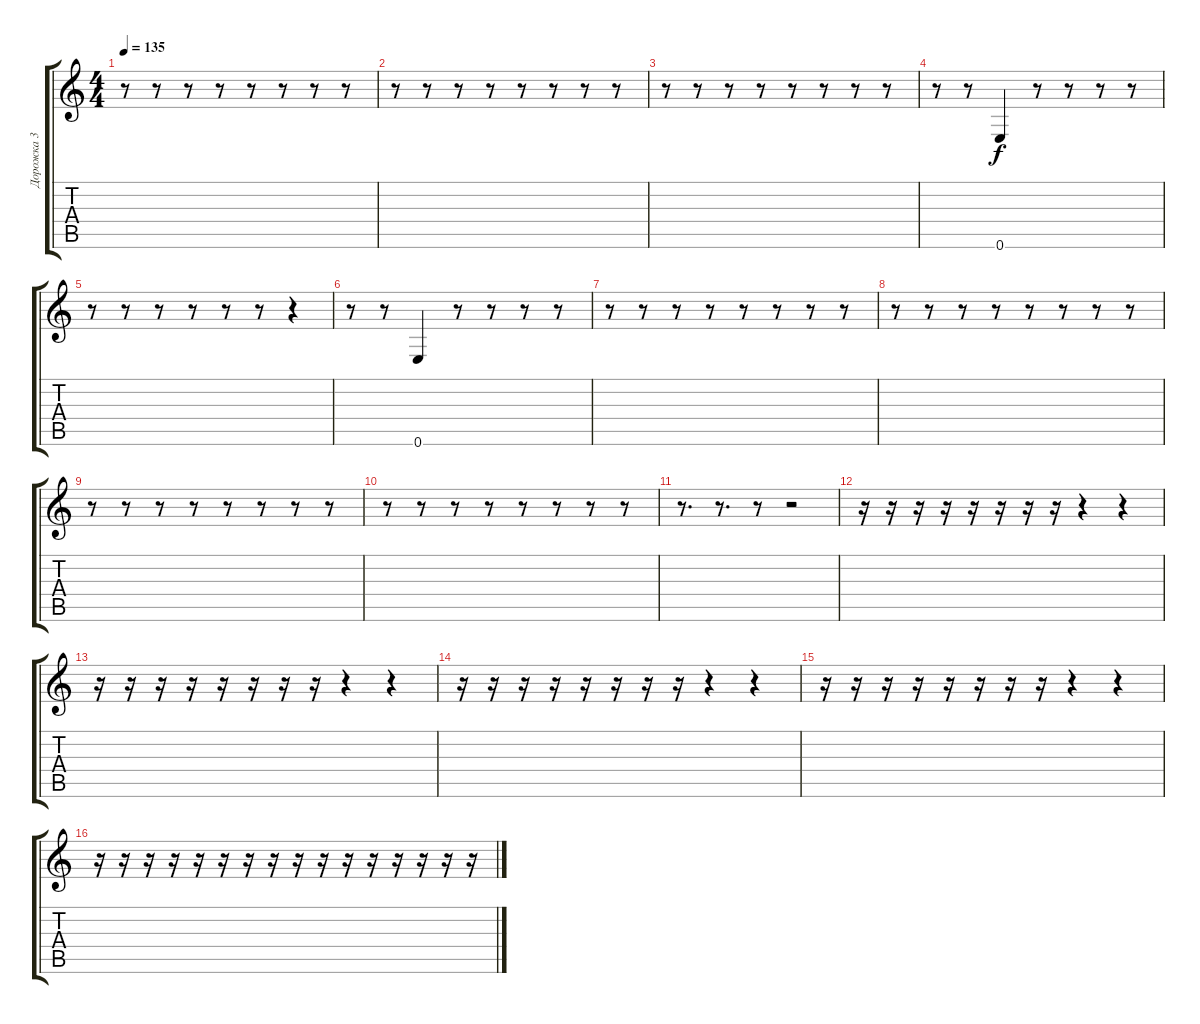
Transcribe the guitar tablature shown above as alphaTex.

\track ("Дорожка 3" "Дорожка 3") {instrument electricbasspick}
\staff {score tabs}
\tuning (E4 B3 G3 D3 A2 E2) {hide}
\ts (4 4)
\tempo 135
\clef g2
\ks c
r.8{dy f} r.8 r.8 r.8 r.8 r.8 r.8 r.8 |
r.8 r.8 r.8 r.8 r.8 r.8 r.8 r.8 |
r.8 r.8 r.8 r.8 r.8 r.8 r.8 r.8 |
r.8 r.8 0.6.4 r.8 r.8 r.8 r.8 |
r.8 r.8 r.8 r.8 r.8 r.8 r.4 |
r.8 r.8 0.6.4 r.8 r.8 r.8 r.8 |
r.8 r.8 r.8 r.8 r.8 r.8 r.8 r.8 |
r.8 r.8 r.8 r.8 r.8 r.8 r.8 r.8 |
r.8 r.8 r.8 r.8 r.8 r.8 r.8 r.8 |
r.8 r.8 r.8 r.8 r.8 r.8 r.8 r.8 |
r.8{d} r.8{d} r.8 r.2 |
r.16 r.16 r.16 r.16 r.16 r.16 r.16 r.16 r.4 r.4 |
r.16 r.16 r.16 r.16 r.16 r.16 r.16 r.16 r.4 r.4 |
r.16 r.16 r.16 r.16 r.16 r.16 r.16 r.16 r.4 r.4 |
r.16 r.16 r.16 r.16 r.16 r.16 r.16 r.16 r.4 r.4 |
r.16 r.16 r.16 r.16 r.16 r.16 r.16 r.16 r.16 r.16 r.16 r.16 r.16 r.16 r.16 r.16
